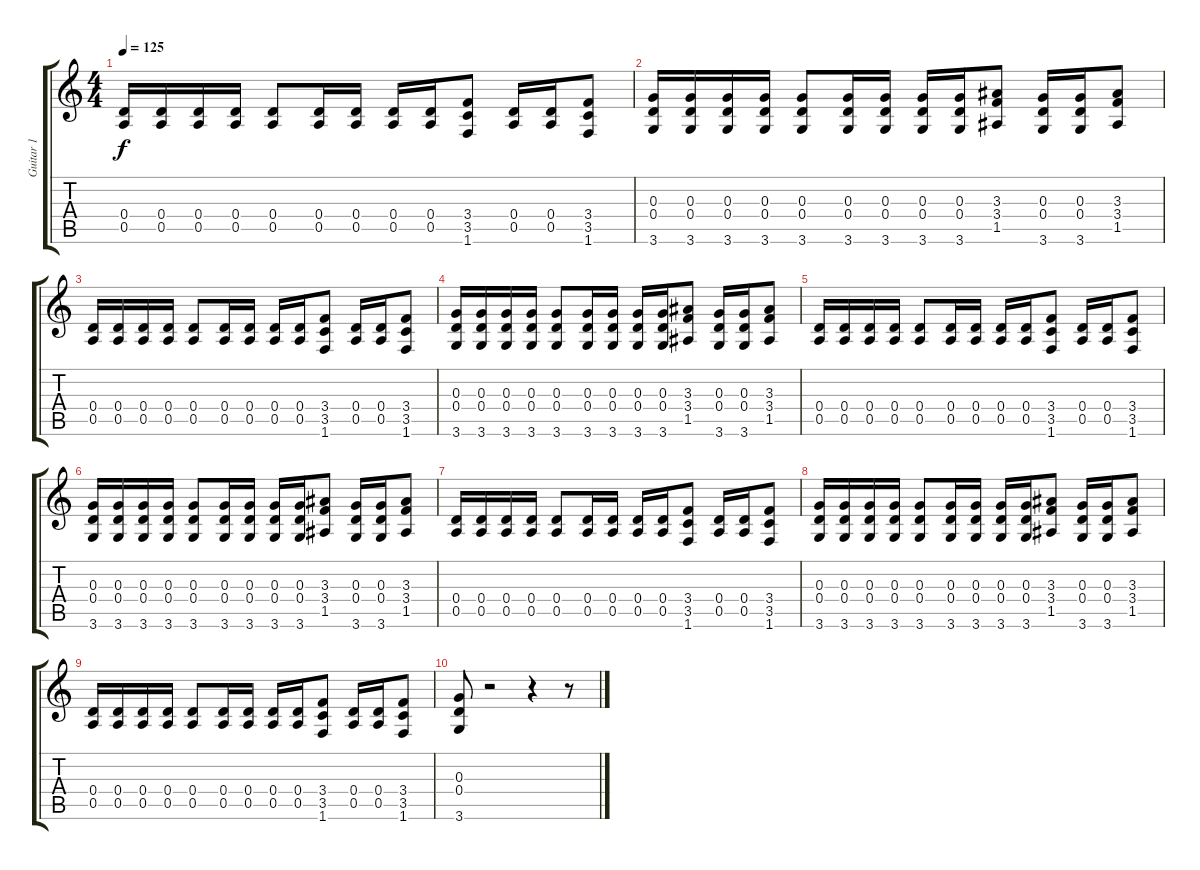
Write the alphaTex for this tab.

\track ("Guitar 1" "Guitar 1") {instrument distortionguitar}
\staff {score tabs}
\tuning (E4 B3 G3 D3 A2 E2) {hide}
\ts (4 4)
\tempo 125
\clef g2
\ks c
(0.4 0.5).16{dy f} (0.4 0.5).16 (0.4 0.5).16 (0.4 0.5).16 (0.4 0.5).8 (0.4 0.5).16 (0.4 0.5).16 (0.4 0.5).16 (0.4 0.5).16 (3.4 3.5 1.6).8 (0.4 0.5).16 (0.4 0.5).16 (3.4 3.5 1.6).8 |
(0.3 0.4 3.6).16 (0.3 0.4 3.6).16 (0.3 0.4 3.6).16 (0.3 0.4 3.6).16 (0.3 0.4 3.6).8 (0.3 0.4 3.6).16 (0.3 0.4 3.6).16 (0.3 0.4 3.6).16 (0.3 0.4 3.6).16 (3.3 3.4 1.5).8 (0.3 0.4 3.6).16 (0.3 0.4 3.6).16 (3.3 3.4 1.5).8 |
(0.4 0.5).16 (0.4 0.5).16 (0.4 0.5).16 (0.4 0.5).16 (0.4 0.5).8 (0.4 0.5).16 (0.4 0.5).16 (0.4 0.5).16 (0.4 0.5).16 (3.4 3.5 1.6).8 (0.4 0.5).16 (0.4 0.5).16 (3.4 3.5 1.6).8 |
(0.3 0.4 3.6).16 (0.3 0.4 3.6).16 (0.3 0.4 3.6).16 (0.3 0.4 3.6).16 (0.3 0.4 3.6).8 (0.3 0.4 3.6).16 (0.3 0.4 3.6).16 (0.3 0.4 3.6).16 (0.3 0.4 3.6).16 (3.3 3.4 1.5).8 (0.3 0.4 3.6).16 (0.3 0.4 3.6).16 (3.3 3.4 1.5).8 |
(0.4 0.5).16 (0.4 0.5).16 (0.4 0.5).16 (0.4 0.5).16 (0.4 0.5).8 (0.4 0.5).16 (0.4 0.5).16 (0.4 0.5).16 (0.4 0.5).16 (3.4 3.5 1.6).8 (0.4 0.5).16 (0.4 0.5).16 (3.4 3.5 1.6).8 |
(0.3 0.4 3.6).16 (0.3 0.4 3.6).16 (0.3 0.4 3.6).16 (0.3 0.4 3.6).16 (0.3 0.4 3.6).8 (0.3 0.4 3.6).16 (0.3 0.4 3.6).16 (0.3 0.4 3.6).16 (0.3 0.4 3.6).16 (3.3 3.4 1.5).8 (0.3 0.4 3.6).16 (0.3 0.4 3.6).16 (3.3 3.4 1.5).8 |
(0.4 0.5).16 (0.4 0.5).16 (0.4 0.5).16 (0.4 0.5).16 (0.4 0.5).8 (0.4 0.5).16 (0.4 0.5).16 (0.4 0.5).16 (0.4 0.5).16 (3.4 3.5 1.6).8 (0.4 0.5).16 (0.4 0.5).16 (3.4 3.5 1.6).8 |
(0.3 0.4 3.6).16 (0.3 0.4 3.6).16 (0.3 0.4 3.6).16 (0.3 0.4 3.6).16 (0.3 0.4 3.6).8 (0.3 0.4 3.6).16 (0.3 0.4 3.6).16 (0.3 0.4 3.6).16 (0.3 0.4 3.6).16 (3.3 3.4 1.5).8 (0.3 0.4 3.6).16 (0.3 0.4 3.6).16 (3.3 3.4 1.5).8 |
(0.4 0.5).16 (0.4 0.5).16 (0.4 0.5).16 (0.4 0.5).16 (0.4 0.5).8 (0.4 0.5).16 (0.4 0.5).16 (0.4 0.5).16 (0.4 0.5).16 (3.4 3.5 1.6).8 (0.4 0.5).16 (0.4 0.5).16 (3.4 3.5 1.6).8 |
(0.3 0.4 3.6).8 r.2 r.4 r.8
